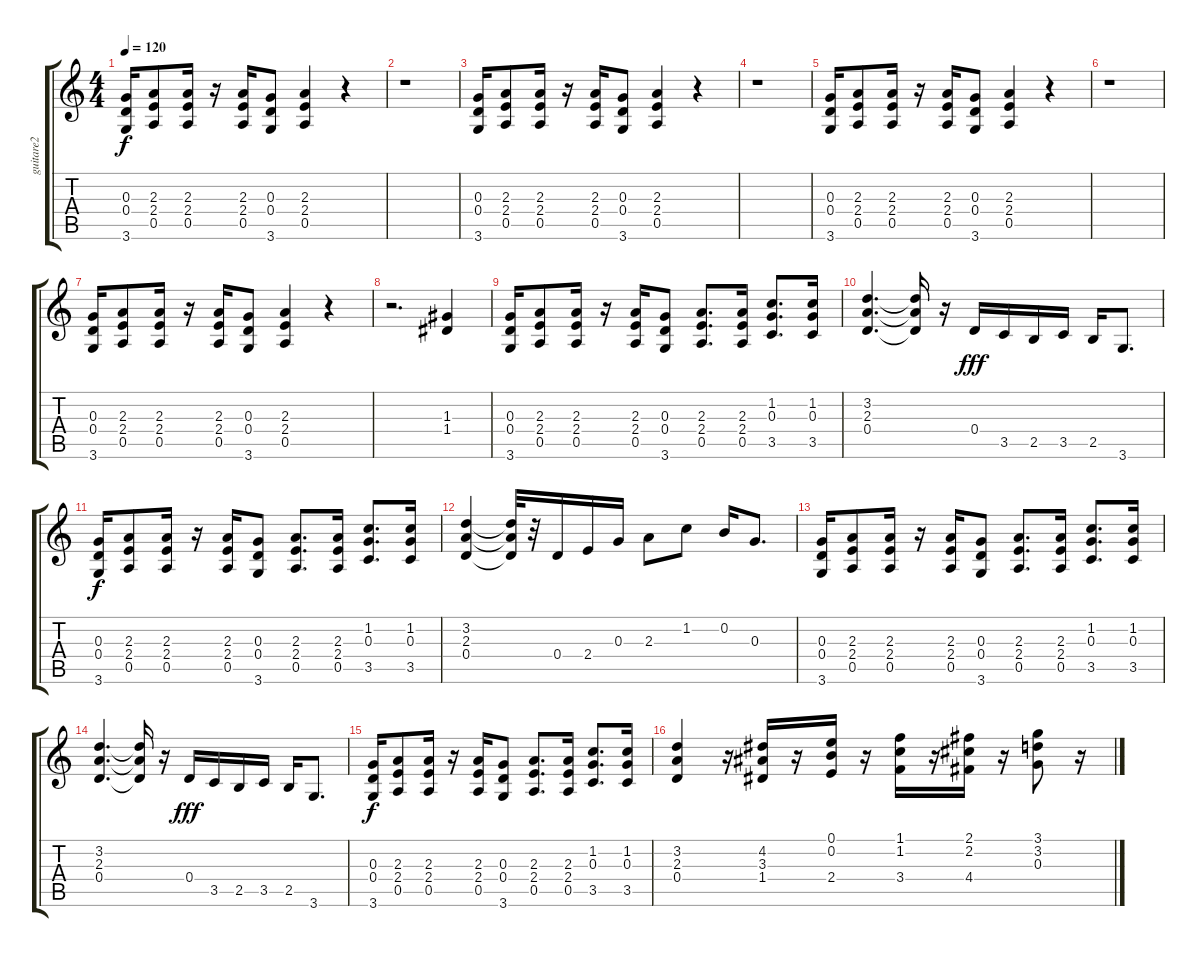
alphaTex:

\track ("guitare2" "guitare2") {instrument distortionguitar}
\staff {score tabs}
\tuning (E4 B3 G3 D3 A2 E2) {hide}
\ts (4 4)
\tempo 120
\clef g2
\ks c
(0.3 0.4 3.6).16{dy f} (2.3 2.4 0.5).8 (2.3 2.4 0.5).16 r.16 (2.3 2.4 0.5).16 (0.3 0.4 3.6).8 (2.3 2.4 0.5).4 r.4 |
r.1 |
(0.3 0.4 3.6).16 (2.3 2.4 0.5).8 (2.3 2.4 0.5).16 r.16 (2.3 2.4 0.5).16 (0.3 0.4 3.6).8 (2.3 2.4 0.5).4 r.4 |
r.1 |
(0.3 0.4 3.6).16 (2.3 2.4 0.5).8 (2.3 2.4 0.5).16 r.16 (2.3 2.4 0.5).16 (0.3 0.4 3.6).8 (2.3 2.4 0.5).4 r.4 |
r.1 |
(0.3 0.4 3.6).16 (2.3 2.4 0.5).8 (2.3 2.4 0.5).16 r.16 (2.3 2.4 0.5).16 (0.3 0.4 3.6).8 (2.3 2.4 0.5).4 r.4 |
r.2{d} (1.3 1.4).4 |
(0.3 0.4 3.6).16{instrument overdrivenguitar} (2.3 2.4 0.5).8 (2.3 2.4 0.5).16 r.16 (2.3 2.4 0.5).16 (0.3 0.4 3.6).8 (2.3 2.4 0.5).8{d} (2.3 2.4 0.5).16 (1.2 0.3 3.5).8{d} (1.2 0.3 3.5).16 |
(3.2 2.3 0.4).4{d} (3.2{t} 2.3{t} 0.4{t}).16 r.16 0.4.16{dy fff} 3.5.16 2.5.16 3.5.16 2.5.16 3.6.8{d} |
(0.3 0.4 3.6).16{dy f} (2.3 2.4 0.5).8 (2.3 2.4 0.5).16 r.16 (2.3 2.4 0.5).16 (0.3 0.4 3.6).8 (2.3 2.4 0.5).8{d} (2.3 2.4 0.5).16 (1.2 0.3 3.5).8{d} (1.2 0.3 3.5).16 |
(3.2 2.3 0.4).4 (3.2{t} 2.3{t} 0.4{t}).32 r.32 0.4.16 2.4.16 0.3.16 2.3.8 1.2.8 0.2.16 0.3.8{d} |
(0.3 0.4 3.6).16 (2.3 2.4 0.5).8 (2.3 2.4 0.5).16 r.16 (2.3 2.4 0.5).16 (0.3 0.4 3.6).8 (2.3 2.4 0.5).8{d} (2.3 2.4 0.5).16 (1.2 0.3 3.5).8{d} (1.2 0.3 3.5).16 |
(3.2 2.3 0.4).4{d} (3.2{t} 2.3{t} 0.4{t}).16 r.16 0.4.16{dy fff} 3.5.16 2.5.16 3.5.16 2.5.16 3.6.8{d} |
(0.3 0.4 3.6).16{dy f} (2.3 2.4 0.5).8 (2.3 2.4 0.5).16 r.16 (2.3 2.4 0.5).16 (0.3 0.4 3.6).8 (2.3 2.4 0.5).8{d} (2.3 2.4 0.5).16 (1.2 0.3 3.5).8{d} (1.2 0.3 3.5).16 |
(3.2 2.3 0.4).4 r.16 (4.2 3.3 1.4).16 r.16 (0.1 0.2 2.4).16 r.16 (1.1 1.2 3.4).16 r.16 (2.1 2.2 4.4).16 r.16 (3.1 3.2 0.3).8 r.16
